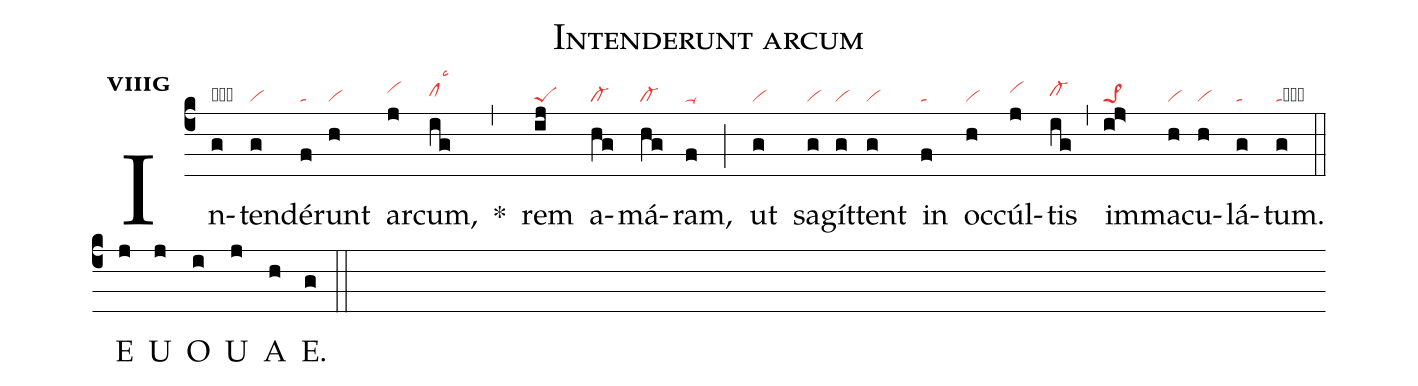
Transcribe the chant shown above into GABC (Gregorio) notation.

name:Intenderunt arcum;
office-part:an;
mode:8g;
nabc-lines:1;
%%
initial-style: 1;
name: Intenderunt arcum;
mode:8;
office-part: Antiphona;
annotation: Ant.;
annotation:viii g;
nabc-lines:1;
%%
(c4) In(g|obvi)ten(g|vi)dé(f|ta)runt(h|vi) ar(j|vihi)cum,(ig|clhhlsc3) <sp>*</sp>(,) rem(ij|peS) a(hg|cl-)má(hg|cl-)ram,(f|ta-) (;) ut(g|vi) sa(g|vi)gít(g|vi)tent(g|vi) in(f|ta) oc(h|vi)cúl(j|vihi)tis(ig|cl-hh) (,) im(ij>|pe>1)ma(h|vi)cu(h|vi)lá(g|ta)tum.(g|tacb) (::)
<eu> E(j) U(j) O(i) U(j) A(h) E.(g) </eu> (::)
